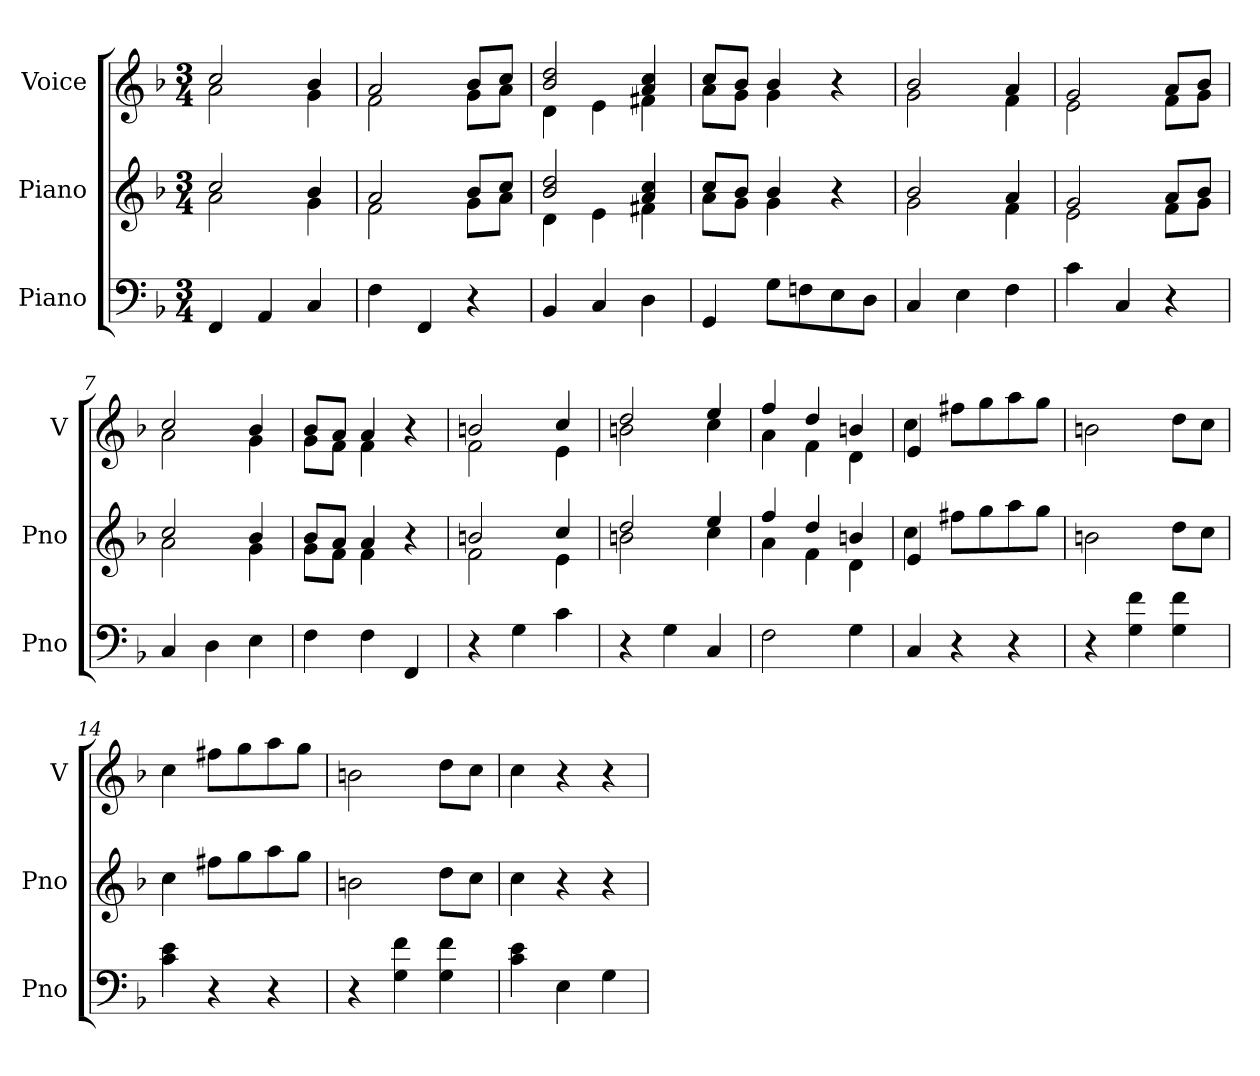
**kern	**kern	**kern
*part3	*part2	*part1
*staff3	*staff2	*staff1
*I"Piano	*I"Piano	*I"Voice
*I'Pno	*I'Pno	*I'V
*clefF4	*clefG2	*clefG2
*k[b-]	*k[b-]	*k[b-]
*M3/4	*M3/4	*M3/4
*MM92	*MM92	*MM92
=1	=1	=1
*	*^	*^
4FF/	2cc/	2a\	2cc/	2a\
4AA/	.	.	.	.
4C/	4b-/	4g\	4b-/	4g\
=2	=2	=2	=2	=2
4F\	2a/	2f\	2a/	2f\
4FF/	.	.	.	.
4r	8b-/L	8g\L	8b-/L	8g\L
.	8cc/J	8a\J	8cc/J	8a\J
=3	=3	=3	=3	=3
4BB-/	2b-/ 2dd/	4d\	2b-/ 2dd/	4d\
4C/	.	4e\	.	4e\
4D\	4a/ 4cc/	4f#X\	4a/ 4cc/	4f#X\
=4	=4	=4	=4	=4
4GG/	8cc/L	8a\L	8cc/L	8a\L
.	8b-/J	8g\J	8b-/J	8g\J
8G\L	4b-/	4g\	4b-/	4g\
8Fn\	.	.	.	.
8E\	4r	4ryy	4r	4ryy
8D\J	.	.	.	.
=5	=5	=5	=5	=5
4C/	2b-/	2g\	2b-/	2g\
4E\	.	.	.	.
4F\	4a/	4f\	4a/	4f\
=6	=6	=6	=6	=6
4c\	2g/	2e\	2g/	2e\
4C/	.	.	.	.
4r	8a/L	8f\L	8a/L	8f\L
.	8b-/J	8g\J	8b-/J	8g\J
!!LO:LB:g=z	!!
=7	=7	=7	=7	=7
4C/	2cc/	2a\	2cc/	2a\
4D\	.	.	.	.
4E\	4b-/	4g\	4b-/	4g\
=8	=8	=8	=8	=8
4F\	8b-/L	8g\L	8b-/L	8g\L
.	8a/J	8f\J	8a/J	8f\J
4F\	4a/	4f\	4a/	4f\
4FF/	4r	4ryy	4r	4ryy
=9	=9	=9	=9	=9
4r	2bn/	2f\	2bn/	2f\
4G\	.	.	.	.
4c\	4cc/	4e\	4cc/	4e\
=10	=10	=10	=10	=10
4r	2dd/	2bn\	2dd/	2bn\
4G\	.	.	.	.
4C/	4ee/	4cc\	4ee/	4cc\
=11	=11	=11	=11	=11
2F\	4ff/	4a\	4ff/	4a\
.	4dd/	4f\	4dd/	4f\
4G\	4bn/	4d\	4bn/	4d\
=12	=12	=12	=12	=12
4C/	4e/	4cc\	4e/	4cc\
4r	8ff#X\L	2ryy	8ff#X\L	2ryy
.	8gg\	.	8gg\	.
4r	8aa\	.	8aa\	.
.	8gg\J	.	8gg\J	.
*	*v	*v	*	*
*	*	*v	*v
=13	=13	=13
4r	2bn\	2bn\
4G\ 4f\	.	.
4G\ 4f\	8dd\L	8dd\L
.	8cc\J	8cc\J
!!LO:LB:g=z
=14	=14	=14
4c\ 4e\	4cc\	4cc\
4r	8ff#X\L	8ff#X\L
.	8gg\	8gg\
4r	8aa\	8aa\
.	8gg\J	8gg\J
=15	=15	=15
4r	2bn\	2bn\
4G\ 4f\	.	.
4G\ 4f\	8dd\L	8dd\L
.	8cc\J	8cc\J
=16	=16	=16
4c\ 4e\	4cc\	4cc\
4E\	4r	4r
4G\	4r	4r
=!|	=!|	=!|
*-	*-	*-
